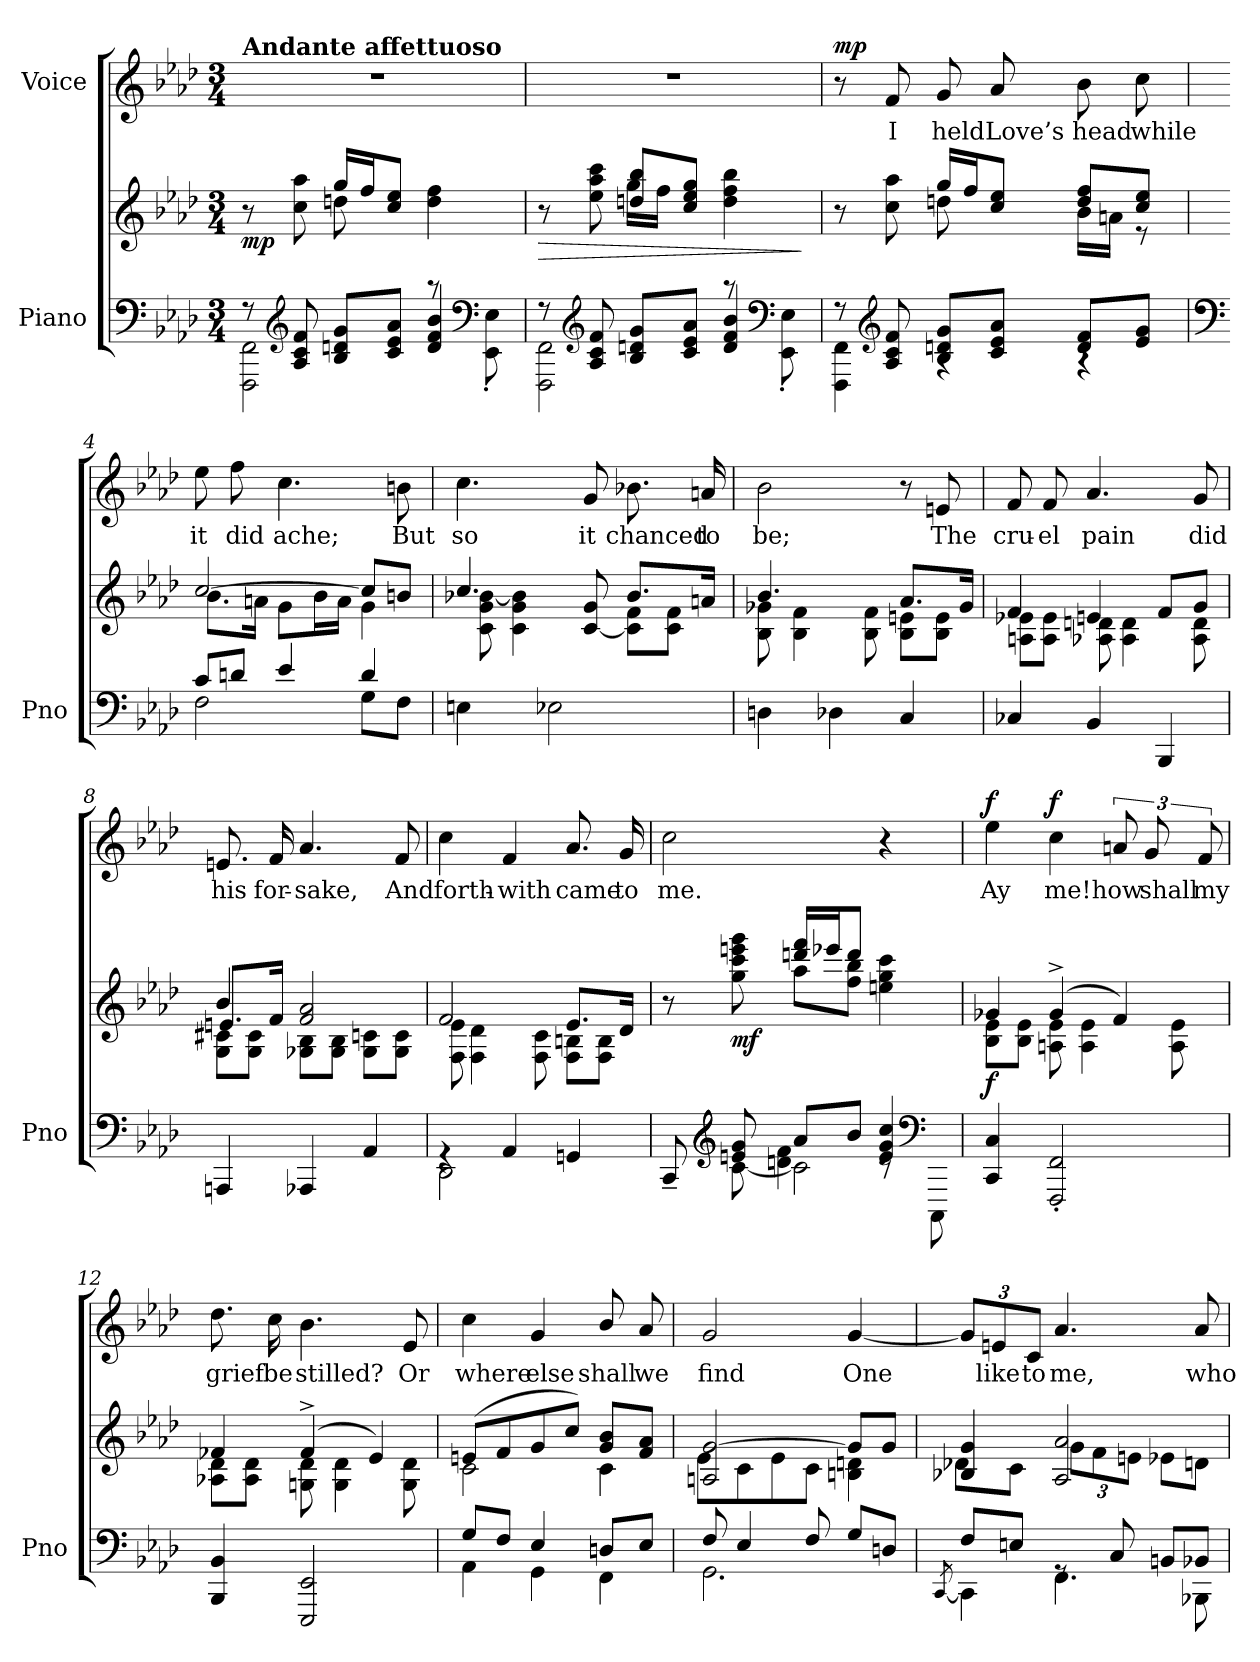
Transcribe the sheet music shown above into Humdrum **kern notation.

**kern	**kern	**dynam	**kern	**text	**dynam
*part2	*part2	*part2	*part1	*part1	*part1
*staff3	*staff2	*staff2/3	*staff1	*staff1	*staff1
*I"Piano	*	*	*I"Voice	*	*
*I'Pno	*	*	*	*	*
*clefF4	*clefG2	*	*clefG2	*	*
*k[b-e-a-d-]	*k[b-e-a-d-]	*	*k[b-e-a-d-]	*	*
*M3/4	*M3/4	*	*M3/4	*	*
=1	=1	=1	=1	=1	=1
*^	*^	*	*	*	*
!	!	!	!	!	!LO:TX:a:B:t=Andante affettuoso	!	!
!	!	!	!	!LO:DY:b	!	!	!
8r	2FFF\ 2FF\	8r	4ryy	mp	2.r	.	.
*clefG2	*	*	*	*	*	*	*
8A-/ 8c/ 8f/	.	8cc\ 8aa-\	.	.	.	.	.
8B-/ 8dn/ 8g/L	.	16gg/LL	8ddn\	.	.	.	.
.	.	16ff/J	.	.	.	.	.
8c/ 8e-/ 8a-/J	.	8cc/ 8ee-/J	4.ryy	.	.	.	.
4d/ 4f/ 4b-/	8raa	4dd\ 4ff\	.	.	.	.	.
*clefF4	*	*	*	*	*	*	*
.	8EE-\' 8E-\'	.	.	.	.	.	.
=2	=2	=2	=2	=2	=2	=2	=2
!	!	!	!	!LO:HP:b	!	!	!
8r	2FFF\ 2FF\	8r	4ryy	>	2.r	.	.
*clefG2	*	*	*	*	*	*	*
8A-/ 8c/ 8f/	.	8ee-\ 8aa-\ 8ccc\	.	.	.	.	.
8B-/ 8dn/ 8g/L	.	8ddn/ 8bb-/L	16gg\LL	.	.	.	.
.	.	.	16ff\JJ	.	.	.	.
8c/ 8e-/ 8a-/J	.	8cc/ 8ee-/ 8gg/J	4.ryy	.	.	.	.
4d/ 4f/ 4b-/	8raa	4dd\ 4ff\ 4bb-\	.	.	.	.	.
*clefF4	*	*	*	*	*	*	*
.	8EE-\' 8E-\'	.	.	.	.	.	.
*v	*v	*	*	*	*	*	*
*	*v	*v	*	*	*	*
.	.	]	.	.	.
=3	=3	=3	=3	=3	=3
*^	*^	*	*	*	*
!	!	!	!	!	!	!	!LO:DY:a
8r	4FFF\ 4FF\	8r	4ryy	.	8r	.	mp
*clefG2	*	*	*	*	*	*	*
!	!	!	!	!	!	!LO:LY:b	!
8A-/ 8c/ 8f/	.	8cc\ 8aa-\	.	.	8f/	I	.
!	!	!	!	!	!	!LO:LY:b	!
8B-/ 8dn/ 8g/L	4rA	16gg/LL	8ddn\	.	8g/	held	.
.	.	16ff/J	.	.	.	.	.
!	!	!	!	!	!	!LO:LY:b	!
8c/ 8e-/ 8a-/J	.	8cc/ 8ee-/J	8ryy	.	8a-/	Love’s	.
!	!	!	!	!	!	!LO:LY:b	!
8d/ 8f/L	4rA	8dd/ 8ff/L	16b-\LL	.	8b-\	head	.
.	.	.	16an\JJ	.	.	.	.
!	!	!	!	!	!	!LO:LY:b	!
8e-/ 8g/J	.	8cc/ 8ee-/J	8r	.	8cc\	while	.
!!LO:LB:g=z
=4	=4	=4	=4	=4	=4	=4	=4
*clefF4	*	*	*	*	*	*	*
!	!	!	!	!	!	!LO:LY:b	!
8c/L	2F\	[2cc/	8.b-\L	.	8ee-\	it	.
!	!	!	!	!	!	!LO:LY:b	!
8dn/J	.	.	.	.	8ff\	did	.
.	.	.	16an\Jk	.	.	.	.
!	!	!	!	!	!	!LO:LY:b	!
4e-/	.	.	8g\L	.	4.cc\	ache;	.
.	.	.	16b-\L	.	.	.	.
.	.	.	16a\JJ	.	.	.	.
4d/	8G\L	8cc/L]	4g\	.	.	.	.
!	!	!	!	!	!	!LO:LY:b	!
.	8F\J	8bn/J	.	.	8bn\	But	.
=5	=5	=5	=5	=5	=5	=5	=5
!	!	!	!	!	!	!LO:LY:b	!
*v	*v	*	*	*	*	*	*
4En\	4.cc/	8c\ 8g\ [8b-X\	.	4.cc\	so	.
.	.	4c\ 4g\ 4b-\]	.	.	.	.
2E-X\	.	.	.	.	.	.
!	!	!	!	!	!LO:LY:b	!
.	8ryy	[8c/ 8g/	.	8g/	it	.
!	!	!	!	!	!LO:LY:b	!
.	8.b-/L	8c\] 8f\L	.	8.b-X\	chanced	.
.	.	8c\ 8f\J	.	.	.	.
!	!	!	!	!	!LO:LY:b	!
.	16an/Jk	.	.	16an/	to	.
=6	=6	=6	=6	=6	=6	=6
!	!	!	!	!	!LO:LY:b	!
4Dn\	4.b-/	8B-\ 8g-X\	.	2b-\	be;	.
.	.	4B-\ 4f\	.	.	.	.
4D-X\	.	.	.	.	.	.
.	8ryy	8B-\ 8f\	.	.	.	.
4C/	8.a-/L	8B-\ 8en\L	.	8r	.	.
!	!	!	!	!	!LO:LY:b	!
.	.	8B-\ 8e\J	.	8en/	The	.
.	16g-i/Jk	.	.	.	.	.
!!LO:LB:g=z
=7	=7	=7	=7	=7	=7	=7
!	!	!	!	!	!LO:LY:b	!
4C-X/	4f/	8An\ 8e-X\L	.	8f/	cru-	.
!	!	!	!	!	!LO:LY:b	!
.	.	8A\ 8e-\J	.	8f/	-el	.
!	!	!	!	!	!LO:LY:b	!
4BB-/	4en/	8A-X\ 8dn\	.	4.a-/	pain	.
.	.	4A-\ 4d\	.	.	.	.
4BBB-/	8f/L	.	.	.	.	.
!	!	!	!	!	!LO:LY:b	!
.	8g/J	8A-\ 8d\	.	8g/	did	.
=8	=8	=8	=8	=8	=8	=8
*	*	*^	*	*	*	*
!	!	!	!	!	!	!LO:LY:b	!
4AAAn/	4b-/	8G\ 8c#X\L	8.en/L	.	8.en/	his	.
.	.	8G\ 8c#\J	.	.	.	.	.
!	!	!	!	!	!	!LO:LY:b	!
.	.	.	16f/Jk	.	16f/	for-	.
!	!	!	!	!	!	!LO:LY:b	!
4AAA-X/	2f/ 2a-/	8G-X\ 8B-\L	2ryy	.	4.a-/	-sake,	.
.	.	8G-\ 8B-\J	.	.	.	.	.
4AA-/	.	8G-\ 8cn\L	.	.	.	.	.
!	!	!	!	!	!	!LO:LY:b	!
.	.	8G-\ 8c\J	.	.	8f/	And	.
*	*	*v	*v	*	*	*	*
=9	=9	=9	=9	=9	=9	=9
*^	*	*	*	*	*	*
!	!	!	!	!	!	!LO:LY:b	!
4rGG	2DD-\	2f/	8F\ 8e-\	.	4cc\	forth-	.
.	.	.	4F\ 4d-\	.	.	.	.
!	!	!	!	!	!	!LO:LY:b	!
4AA-/	.	.	.	.	4f/	-with	.
.	.	.	8F\ 8c\	.	.	.	.
!	!	!	!	!	!	!LO:LY:b	!
4GGn/	4ryy	8.e-/L	8F\ 8Bn\L	.	8.a-/	came	.
.	.	.	8F\ 8B\J	.	.	.	.
!	!	!	!	!	!	!LO:LY:b	!
.	.	16d-i/Jk	.	.	16g/	to	.
!!LO:PB:g=z
=10	=10	=10	=10	=10	=10	=10	=10
*	*^	*	*	*	*	*	*
!	!	!	!	!	!	!	!LO:LY:b	!
8CC~/	8ryy	4ryy	8r	4ryy	.	2cc\	me.	.
*clefG2	*	*	*	*	*	*	*	*
!	!	!	!	!	!LO:DY:b	!	!	!
8en/ 8g/	[8c\	.	8gg\ 8ccc\ 8eeen\ 8ggg\	.	mf	.	.	.
8a-i/L	2c\]	4dn\ 4f\	16dddn/ 16fff/LL	8aa-\L	.	.	.	.
.	.	.	16eee-X/J	.	.	.	.	.
8b-i/J	.	.	8ddd/J	8ff\ 8bb-\J	.	.	.	.
4e/ 4g/ 4cc/	.	8rc	4een\ 4gg\ 4ccc\	4ryy	.	4r	.	.
*clefF4	*	*	*	*	*	*	*	*
.	.	8CCC\	.	.	.	.	.	.
=11	=11	=11	=11	=11	=11	=11	=11	=11
!	!	!	!	!	!LO:DY:b	!	!LO:LY:b	!LO:DY:a
*v	*v	*v	*	*	*	*	*	*
4CC/ 4C/	4g-X/	8B-\ 8e-\L	f	4ee-\	Ay	f
.	.	8B-\ 8e-\J	.	.	.	.
!	!	!	!	!	!LO:LY:b	!LO:DY:a
2FFF/' 2FF/'	(>4g-^/	8An\ 8e-\	.	4cc\	me!	f
.	.	4A\ 4e-\	.	.	.	.
!	!	!	!	!	!LO:LY:b	!
.	4f/)	.	.	12an/	how	.
!	!	!	!	!	!LO:LY:b	!
.	.	.	.	12g/	shall	.
.	.	8A\ 8e-\	.	.	.	.
!	!	!	!	!	!LO:LY:b	!
.	.	.	.	12f/	my	.
=12	=12	=12	=12	=12	=12	=12
!	!	!	!	!	!LO:LY:b	!
4BBB-/ 4BB-/	4f-X/	8A-X\ 8d-\L	.	8.dd-\	grief	.
.	.	8A-\ 8d-\J	.	.	.	.
!	!	!	!	!	!LO:LY:b	!
.	.	.	.	16cc\	be	.
!	!	!	!	!	!LO:LY:b	!
2EEE-/ 2EE-/	(>4f-^/	8Gn\ 8d-\	.	4.b-\	stilled?	.
.	.	4G\ 4d-\	.	.	.	.
.	4e-/)	.	.	.	.	.
!	!	!	!	!	!LO:LY:b	!
.	.	8G\ 8d-\	.	8e-/	Or	.
!!LO:LB:g=z
=13	=13	=13	=13	=13	=13	=13
*^	*	*	*	*	*	*
!	!	!	!	!	!	!LO:LY:b	!
8G/L	4AA-\	(>8en/L	2c\	.	4cc\	where	.
8F/J	.	8f/	.	.	.	.	.
!	!	!	!	!	!	!LO:LY:b	!
4E-/	4GG\	8g/	.	.	4g/	else	.
.	.	8cc/J)	.	.	.	.	.
!	!	!	!	!	!	!LO:LY:b	!
8Dn/L	4FF\	8g/ 8b-/L	4c\	.	8b-/	shall	.
!	!	!	!	!	!	!LO:LY:b	!
8E-/J	.	8f/ 8a-/J	.	.	8a-/	we	.
=14	=14	=14	=14	=14	=14	=14	=14
!	!	!	!	!	!	!LO:LY:b	!
8F/	2.GG\	2An/ [2g/	8e-\L	.	2g/	find	.
4E-/	.	.	8c\	.	.	.	.
.	.	.	8e-\	.	.	.	.
8F/	.	.	8c\J	.	.	.	.
!	!	!	!	!	!	!LO:LY:b	!
8G/L	.	8g/L]	4Bn\ 4dn\	.	[4g/	One	.
8Dn/J	.	8g/J	.	.	.	.	.
=15	=15	=15	=15	=15	=15	=15	=15
.	[8qCC/	.	.	.	.	.	.
8F/L	4CC\]	4B-X/ 4g/	8d-X\L	.	12g/L]	.	.
!	!	!	!	!	!	!LO:LY:b	!
.	.	.	.	.	12en/	like	.
8En/J	.	.	8c\J	.	.	.	.
!	!	!	!	!	!	!LO:LY:b	!
.	.	.	.	.	12c/J	to	.
!	!	!	!	!	!	!LO:LY:b	!
8rGG	4.FF\	2A-/ 2a-/	12g\L	.	4.a-/	me,	.
.	.	.	12f\	.	.	.	.
8C/	.	.	.	.	.	.	.
.	.	.	12en\J	.	.	.	.
8BBn/L	.	.	8e-X\L	.	.	.	.
!	!	!	!	!	!	!LO:LY:b	!
8BB-X/J	8BBB-X\	.	8dn\J	.	8a-/	who	.
*v	*v	*	*	*	*	*	*
*	*v	*v	*	*	*	*
=	=	=	=	=	=
*-	*-	*-	*-	*-	*-
